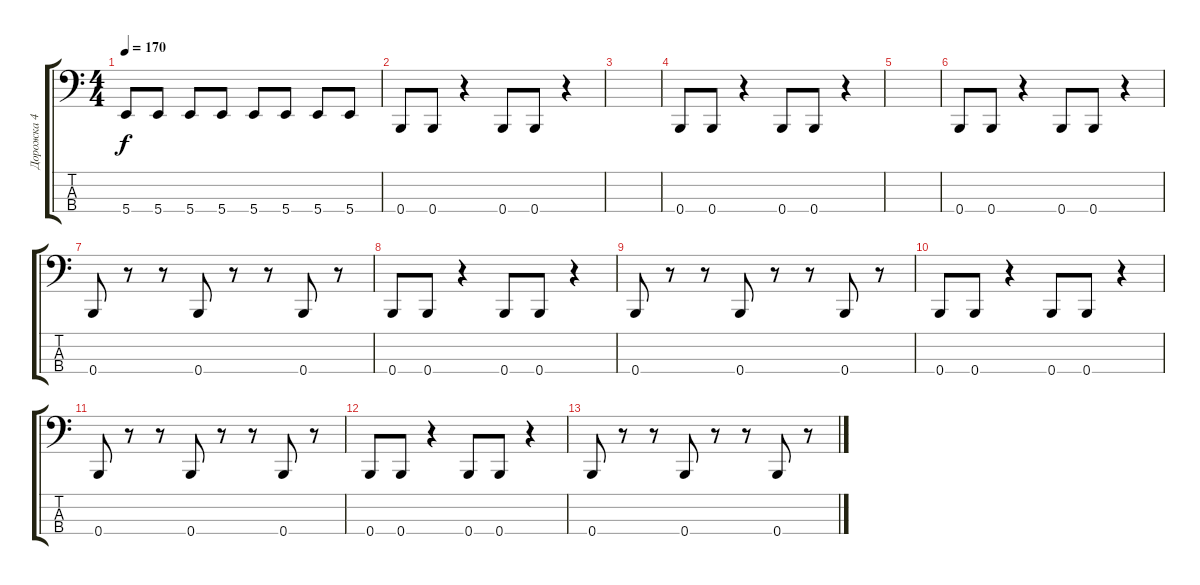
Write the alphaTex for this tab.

\track ("Дорожка 4" "Дорожка 4") {instrument electricbasspick}
\staff {score tabs}
\tuning (G2 D2 A1 B0) {hide}
\ts (4 4)
\tempo 170
\clef f4
\ks c
5.4.8{dy f} 5.4.8 5.4.8 5.4.8 5.4.8 5.4.8 5.4.8 5.4.8 |
0.4.8 0.4.8 r.4 0.4.8 0.4.8 r.4 |
|
0.4.8 0.4.8 r.4 0.4.8 0.4.8 r.4 |
|
0.4.8 0.4.8 r.4 0.4.8 0.4.8 r.4 |
0.4.8 r.8 r.8 0.4.8 r.8 r.8 0.4.8 r.8 |
0.4.8 0.4.8 r.4 0.4.8 0.4.8 r.4 |
0.4.8 r.8 r.8 0.4.8 r.8 r.8 0.4.8 r.8 |
0.4.8 0.4.8 r.4 0.4.8 0.4.8 r.4 |
0.4.8 r.8 r.8 0.4.8 r.8 r.8 0.4.8 r.8 |
0.4.8 0.4.8 r.4 0.4.8 0.4.8 r.4 |
0.4.8 r.8 r.8 0.4.8 r.8 r.8 0.4.8 r.8
